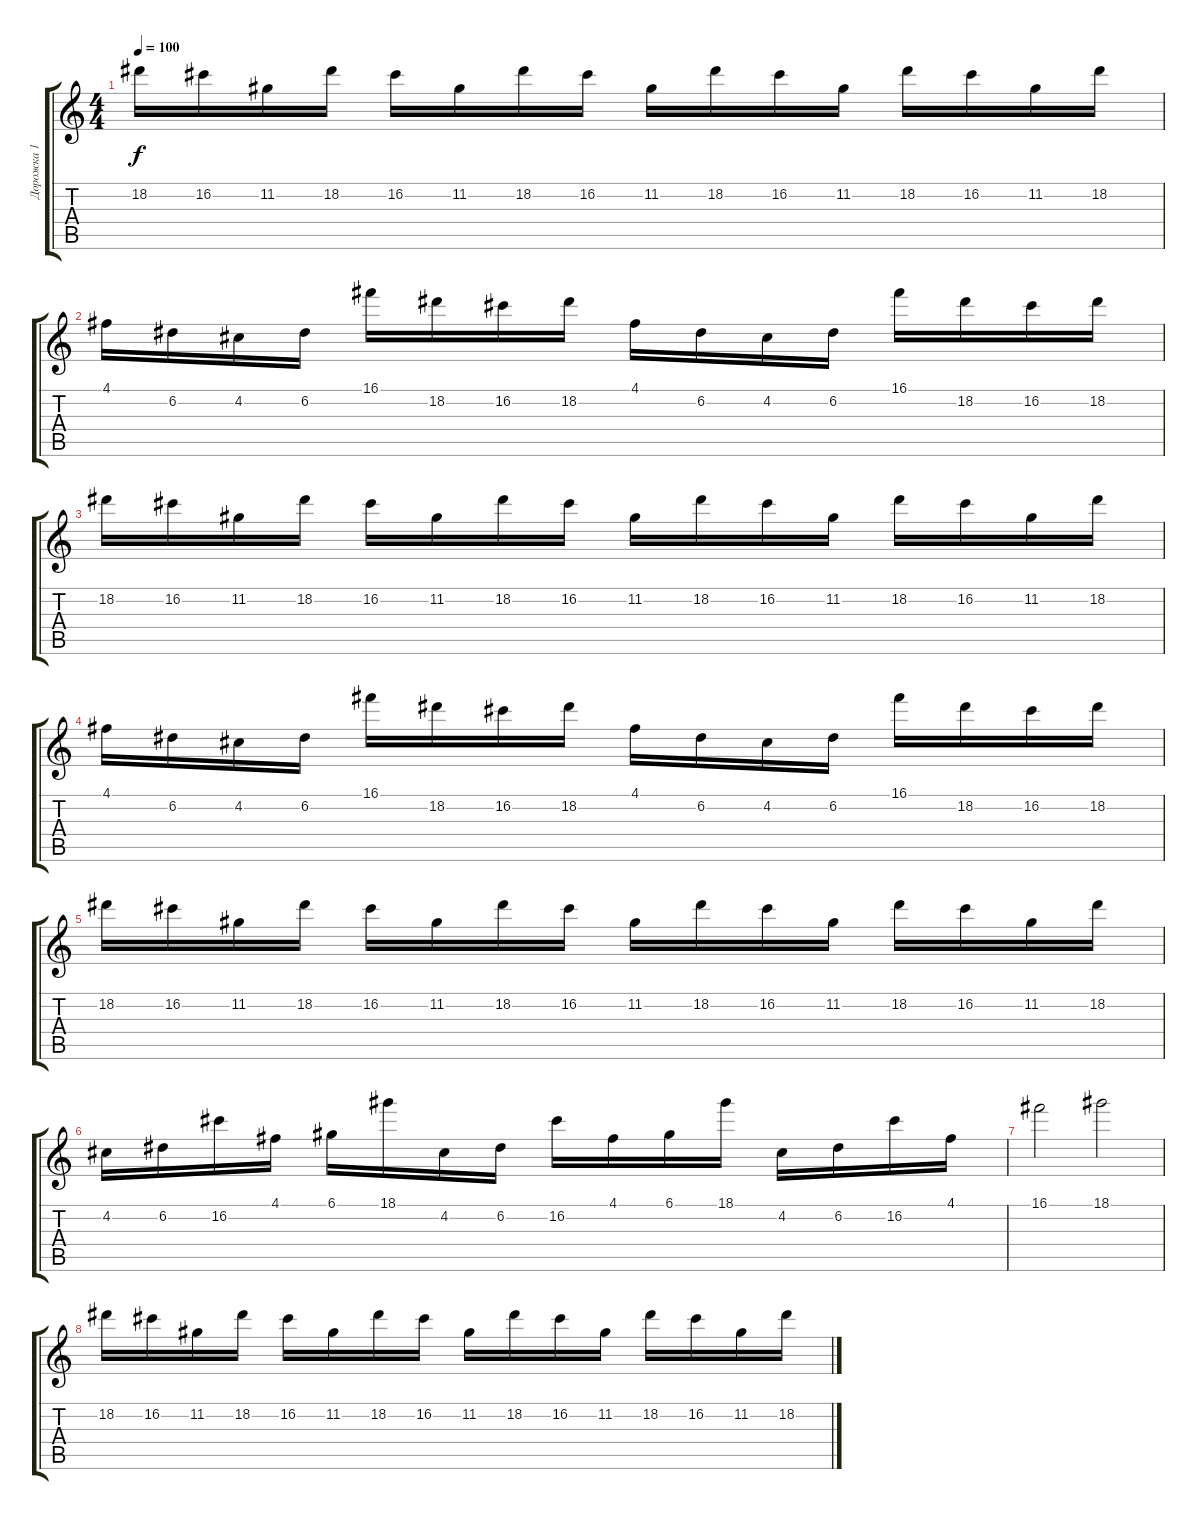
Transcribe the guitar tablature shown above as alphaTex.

\track ("Дорожка 1" "Дорожка 1") {instrument distortionguitar}
\staff {score tabs}
\tuning (D4 A3 F3 C3 G2 C2) {hide}
\ts (4 4)
\tempo 100
\clef g2
\ks c
18.2.16{dy f} 16.2.16 11.2.16 18.2.16 16.2.16 11.2.16 18.2.16 16.2.16 11.2.16 18.2.16 16.2.16 11.2.16 18.2.16 16.2.16 11.2.16 18.2.16 |
4.1.16 6.2.16 4.2.16 6.2.16 16.1.16 18.2.16 16.2.16 18.2.16 4.1.16 6.2.16 4.2.16 6.2.16 16.1.16 18.2.16 16.2.16 18.2.16 |
18.2.16 16.2.16 11.2.16 18.2.16 16.2.16 11.2.16 18.2.16 16.2.16 11.2.16 18.2.16 16.2.16 11.2.16 18.2.16 16.2.16 11.2.16 18.2.16 |
4.1.16 6.2.16 4.2.16 6.2.16 16.1.16 18.2.16 16.2.16 18.2.16 4.1.16 6.2.16 4.2.16 6.2.16 16.1.16 18.2.16 16.2.16 18.2.16 |
18.2.16 16.2.16 11.2.16 18.2.16 16.2.16 11.2.16 18.2.16 16.2.16 11.2.16 18.2.16 16.2.16 11.2.16 18.2.16 16.2.16 11.2.16 18.2.16 |
4.2.16 6.2.16 16.2.16 4.1.16 6.1.16 18.1.16 4.2.16 6.2.16 16.2.16 4.1.16 6.1.16 18.1.16 4.2.16 6.2.16 16.2.16 4.1.16 |
16.1.2 18.1.2 |
18.2.16 16.2.16 11.2.16 18.2.16 16.2.16 11.2.16 18.2.16 16.2.16 11.2.16 18.2.16 16.2.16 11.2.16 18.2.16 16.2.16 11.2.16 18.2.16
